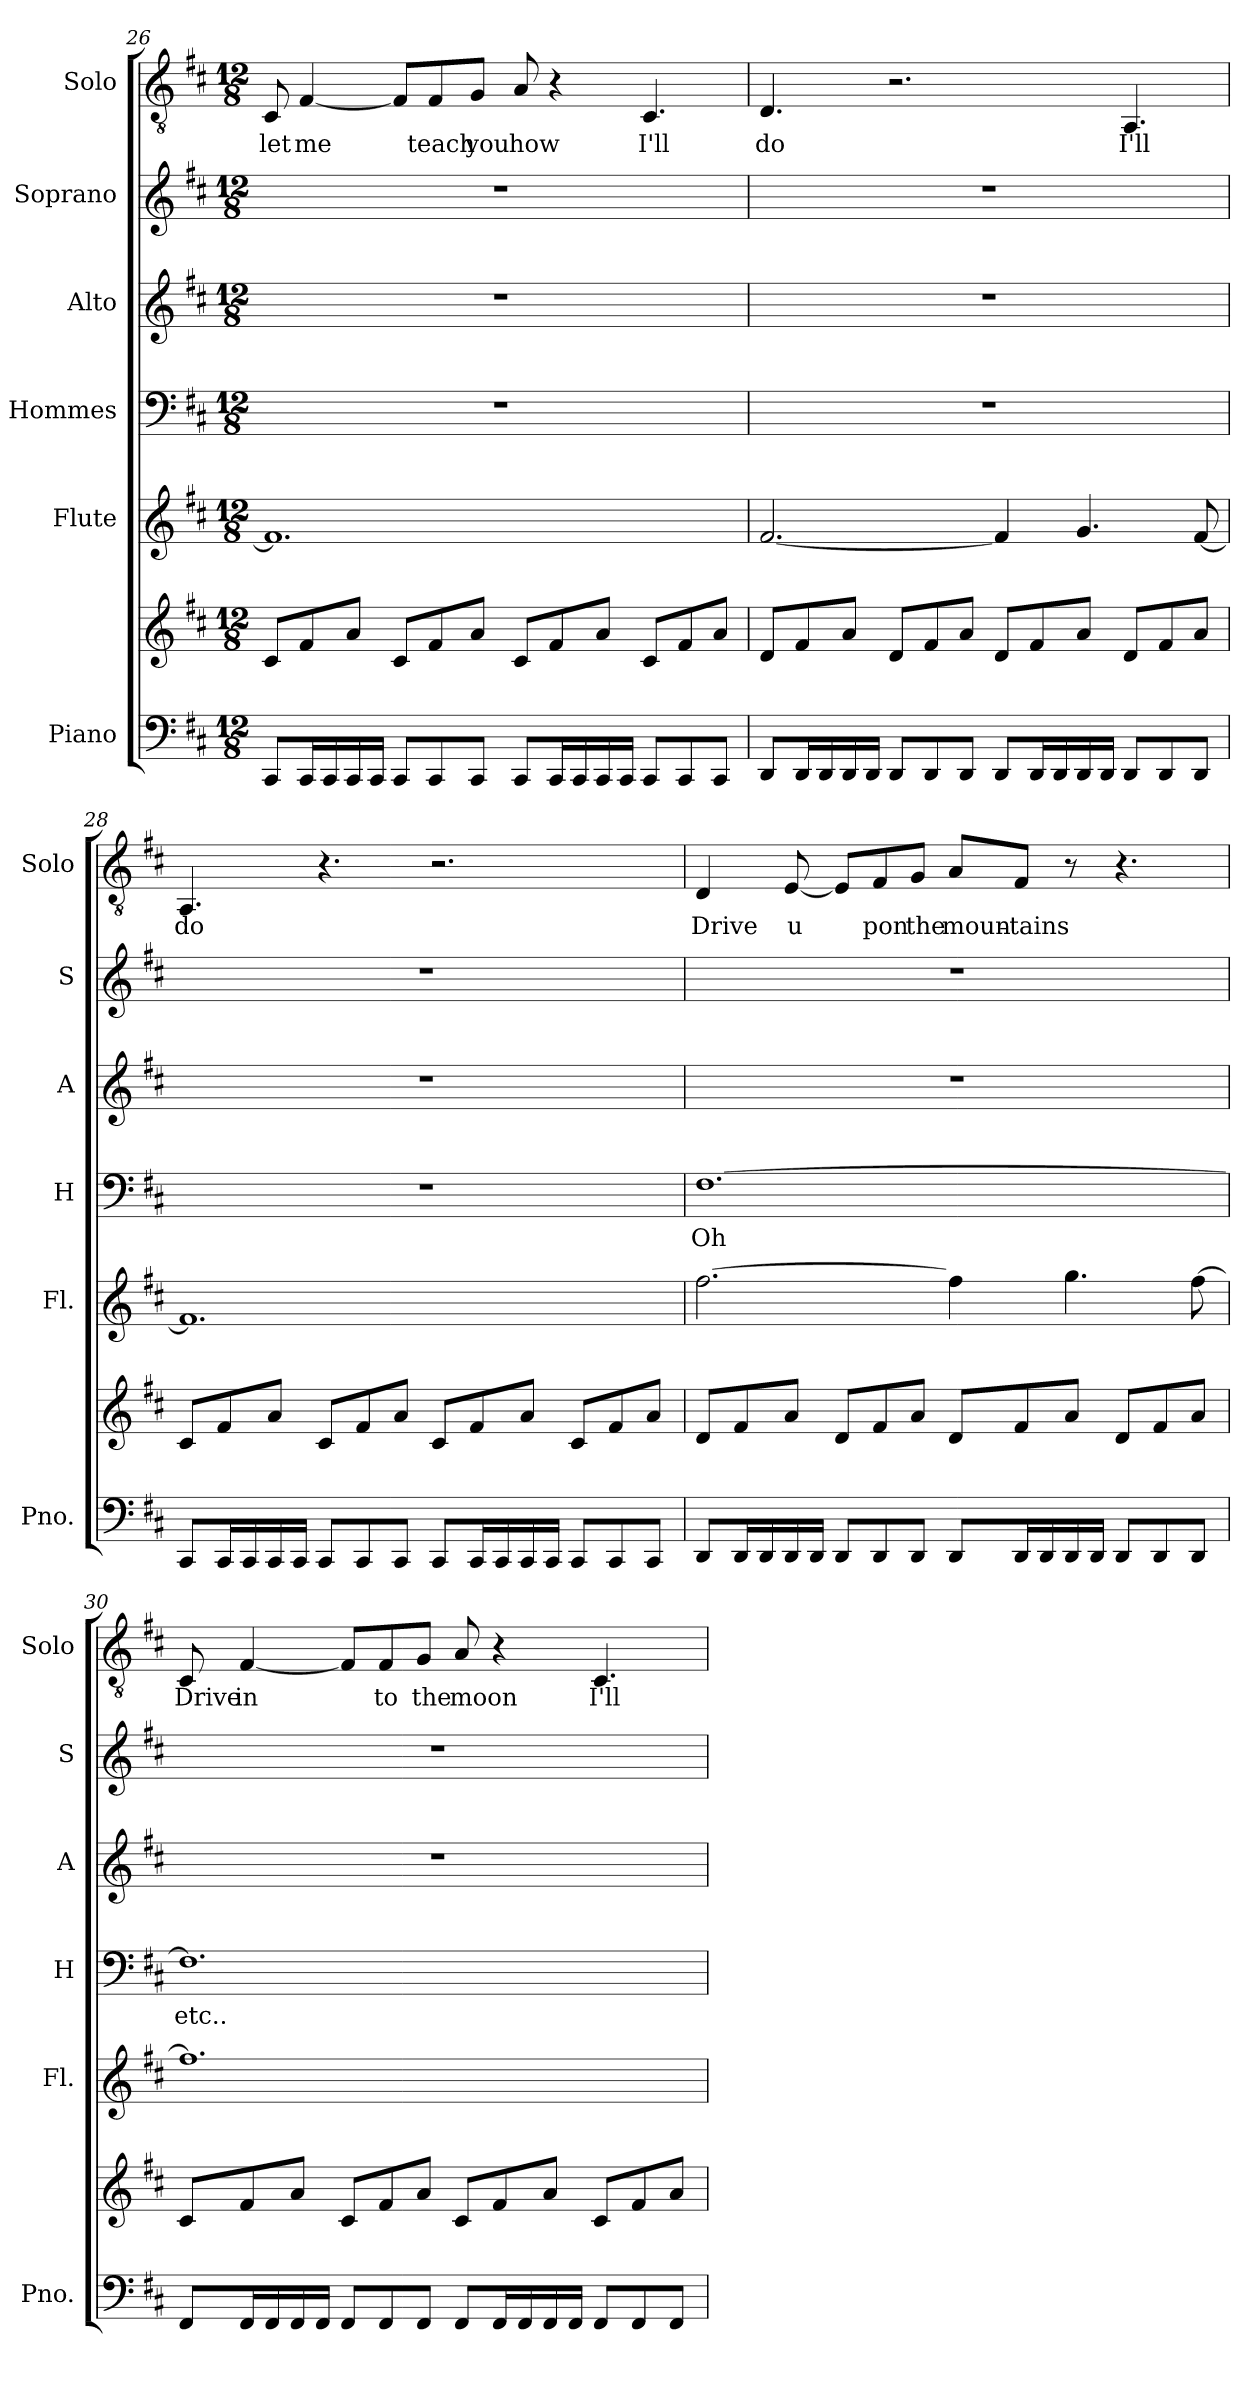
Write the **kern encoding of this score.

**kern	**kern	**kern	**kern	**text	**kern	**kern	**kern	**text
*part6	*part6	*part5	*part4	*part4	*part3	*part2	*part1	*part1
*staff7	*staff6	*staff5	*staff4	*staff4	*staff3	*staff2	*staff1	*staff1
*I"Piano	*	*I"Flute	*I"Hommes	*	*I"Alto	*I"Soprano	*I"Solo	*
*I'Pno.	*	*I'Fl.	*I'H	*	*I'A	*I'S	*I'Solo	*
*clefF4	*clefG2	*clefG2	*clefF4	*	*clefG2	*clefG2	*clefGv2	*
*k[f#c#]	*k[f#c#]	*k[f#c#]	*k[f#c#]	*	*k[f#c#]	*k[f#c#]	*k[f#c#]	*
*D:	*D:	*D:	*D:	*	*D:	*D:	*D:	*
*M12/8	*M12/8	*M12/8	*M12/8	*	*M12/8	*M12/8	*M12/8	*
=26	=26	=26	=26	=26	=26	=26	=26	=26
8CC#/L	8c#/L	1.f#]	1.r	.	1.r	1.r	8C#/	let
16CC#/L	8f#/	.	.	.	.	.	[4F#/	me
16CC#/	.	.	.	.	.	.	.	.
16CC#/	8a/J	.	.	.	.	.	.	.
16CC#/JJ	.	.	.	.	.	.	.	.
8CC#/L	8c#/L	.	.	.	.	.	8F#/L]	.
8CC#/	8f#/	.	.	.	.	.	8F#/	teach
8CC#/J	8a/J	.	.	.	.	.	8G/J	you
8CC#/L	8c#/L	.	.	.	.	.	8A/	how
16CC#/L	8f#/	.	.	.	.	.	4r	.
16CC#/	.	.	.	.	.	.	.	.
16CC#/	8a/J	.	.	.	.	.	.	.
16CC#/JJ	.	.	.	.	.	.	.	.
8CC#/L	8c#/L	.	.	.	.	.	4.C#/	I'll
8CC#/	8f#/	.	.	.	.	.	.	.
8CC#/J	8a/J	.	.	.	.	.	.	.
!!LO:LB:g=z
=27	=27	=27	=27	=27	=27	=27	=27	=27
8DD/L	8d/L	[2.f#/	1.r	.	1.r	1.r	4.D/	do
16DD/L	8f#/	.	.	.	.	.	.	.
16DD/	.	.	.	.	.	.	.	.
16DD/	8a/J	.	.	.	.	.	.	.
16DD/JJ	.	.	.	.	.	.	.	.
8DD/L	8d/L	.	.	.	.	.	2.r	.
8DD/	8f#/	.	.	.	.	.	.	.
8DD/J	8a/J	.	.	.	.	.	.	.
8DD/L	8d/L	4f#/]	.	.	.	.	.	.
16DD/L	8f#/	.	.	.	.	.	.	.
16DD/	.	.	.	.	.	.	.	.
16DD/	8a/J	4.g/	.	.	.	.	.	.
16DD/JJ	.	.	.	.	.	.	.	.
8DD/L	8d/L	.	.	.	.	.	4.AA/	I'll
8DD/	8f#/	.	.	.	.	.	.	.
8DD/J	8a/J	[8f#/	.	.	.	.	.	.
=28	=28	=28	=28	=28	=28	=28	=28	=28
8CC#/L	8c#/L	1.f#]	1.r	.	1.r	1.r	4.AA/	do
16CC#/L	8f#/	.	.	.	.	.	.	.
16CC#/	.	.	.	.	.	.	.	.
16CC#/	8a/J	.	.	.	.	.	.	.
16CC#/JJ	.	.	.	.	.	.	.	.
8CC#/L	8c#/L	.	.	.	.	.	4.r	.
8CC#/	8f#/	.	.	.	.	.	.	.
8CC#/J	8a/J	.	.	.	.	.	.	.
8CC#/L	8c#/L	.	.	.	.	.	2.r	.
16CC#/L	8f#/	.	.	.	.	.	.	.
16CC#/	.	.	.	.	.	.	.	.
16CC#/	8a/J	.	.	.	.	.	.	.
16CC#/JJ	.	.	.	.	.	.	.	.
8CC#/L	8c#/L	.	.	.	.	.	.	.
8CC#/	8f#/	.	.	.	.	.	.	.
8CC#/J	8a/J	.	.	.	.	.	.	.
!!LO:PB:g=z
=29	=29	=29	=29	=29	=29	=29	=29	=29
8DD/L	8d/L	[2.ff#\	[1.F#	Oh	1.r	1.r	4D/	Drive
16DD/L	8f#/	.	.	.	.	.	.	.
16DD/	.	.	.	.	.	.	.	.
16DD/	8a/J	.	.	.	.	.	[8E/	-u
16DD/JJ	.	.	.	.	.	.	.	.
8DD/L	8d/L	.	.	.	.	.	8E/L]	.
8DD/	8f#/	.	.	.	.	.	8F#/	pon
8DD/J	8a/J	.	.	.	.	.	8G/J	the
8DD/L	8d/L	4ff#\]	.	.	.	.	8A/L	moun-
16DD/L	8f#/	.	.	.	.	.	8F#/J	-tains
16DD/	.	.	.	.	.	.	.	.
16DD/	8a/J	4.gg\	.	.	.	.	8r	.
16DD/JJ	.	.	.	.	.	.	.	.
8DD/L	8d/L	.	.	.	.	.	4.r	.
8DD/	8f#/	.	.	.	.	.	.	.
8DD/J	8a/J	[8ff#\	.	.	.	.	.	.
=30	=30	=30	=30	=30	=30	=30	=30	=30
8FF#/L	8c#/L	1.ff#]	1.F#]	etc..	1.r	1.r	8C#/	Drive
16FF#/L	8f#/	.	.	.	.	.	[4F#/	in
16FF#/	.	.	.	.	.	.	.	.
16FF#/	8a/J	.	.	.	.	.	.	.
16FF#/JJ	.	.	.	.	.	.	.	.
8FF#/L	8c#/L	.	.	.	.	.	8F#/L]	.
8FF#/	8f#/	.	.	.	.	.	8F#/	to
8FF#/J	8a/J	.	.	.	.	.	8G/J	the
8FF#/L	8c#/L	.	.	.	.	.	8A/	moon
16FF#/L	8f#/	.	.	.	.	.	4r	.
16FF#/	.	.	.	.	.	.	.	.
16FF#/	8a/J	.	.	.	.	.	.	.
16FF#/JJ	.	.	.	.	.	.	.	.
8FF#/L	8c#/L	.	.	.	.	.	4.C#/	I'll
8FF#/	8f#/	.	.	.	.	.	.	.
8FF#/J	8a/J	.	.	.	.	.	.	.
=	=	=	=	=	=	=	=	=
*-	*-	*-	*-	*-	*-	*-	*-	*-
